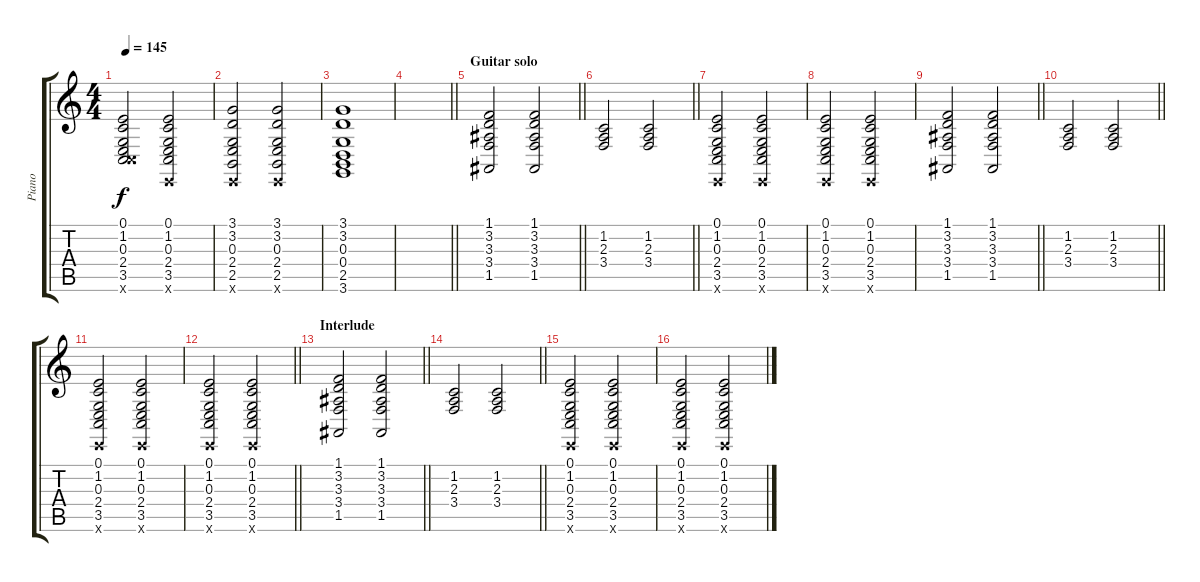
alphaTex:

\track ("Piano" "Piano") {instrument brightacousticpiano}
\staff {score tabs}
\tuning (E4 B3 G3 D3 A2 E2) {hide}
\ts (4 4)
\tempo 145
\clef g2
\ks c
(0.1 1.2 0.3 2.4 3.5 8.6{x}).2{dy f} (0.1 1.2 0.3 2.4 3.5 0.6{x}).2 |
(3.1 3.2 0.3 2.4 2.5 0.6{x}).2 (3.1 3.2 0.3 2.4 2.5 0.6{x}).2 |
(3.1 3.2 0.3 0.4 2.5 3.6).1 |
\barLineRight lightlight
|
\section ("" "Guitar solo")
\barLineRight lightlight
(1.1 3.2 3.3 3.4 1.5).2 (1.1 3.2 3.3 3.4 1.5).2 |
\section ("" "")
\barLineRight lightlight
(1.2 2.3 3.4).2 (1.2 2.3 3.4).2 |
(0.1 1.2 0.3 2.4 3.5 0.6{x}).2 (0.1 1.2 0.3 2.4 3.5 0.6{x}).2 |
(0.1 1.2 0.3 2.4 3.5 0.6{x}).2 (0.1 1.2 0.3 2.4 3.5 0.6{x}).2 |
\barLineRight lightlight
(1.1 3.2 3.3 3.4 1.5).2 (1.1 3.2 3.3 3.4 1.5).2 |
\barLineRight lightlight
(1.2 2.3 3.4).2 (1.2 2.3 3.4).2 |
(0.1 1.2 0.3 2.4 3.5 0.6{x}).2 (0.1 1.2 0.3 2.4 3.5 0.6{x}).2 |
\barLineRight lightlight
(0.1 1.2 0.3 2.4 3.5 0.6{x}).2 (0.1 1.2 0.3 2.4 3.5 0.6{x}).2 |
\section ("" "Interlude")
\barLineRight lightlight
(1.1 3.2 3.3 3.4 1.5).2 (1.1 3.2 3.3 3.4 1.5).2 |
\section ("" "")
\barLineRight lightlight
(1.2 2.3 3.4).2 (1.2 2.3 3.4).2 |
(0.1 1.2 0.3 2.4 3.5 0.6{x}).2 (0.1 1.2 0.3 2.4 3.5 0.6{x}).2 |
(0.1 1.2 0.3 2.4 3.5 0.6{x}).2 (0.1 1.2 0.3 2.4 3.5 0.6{x}).2
